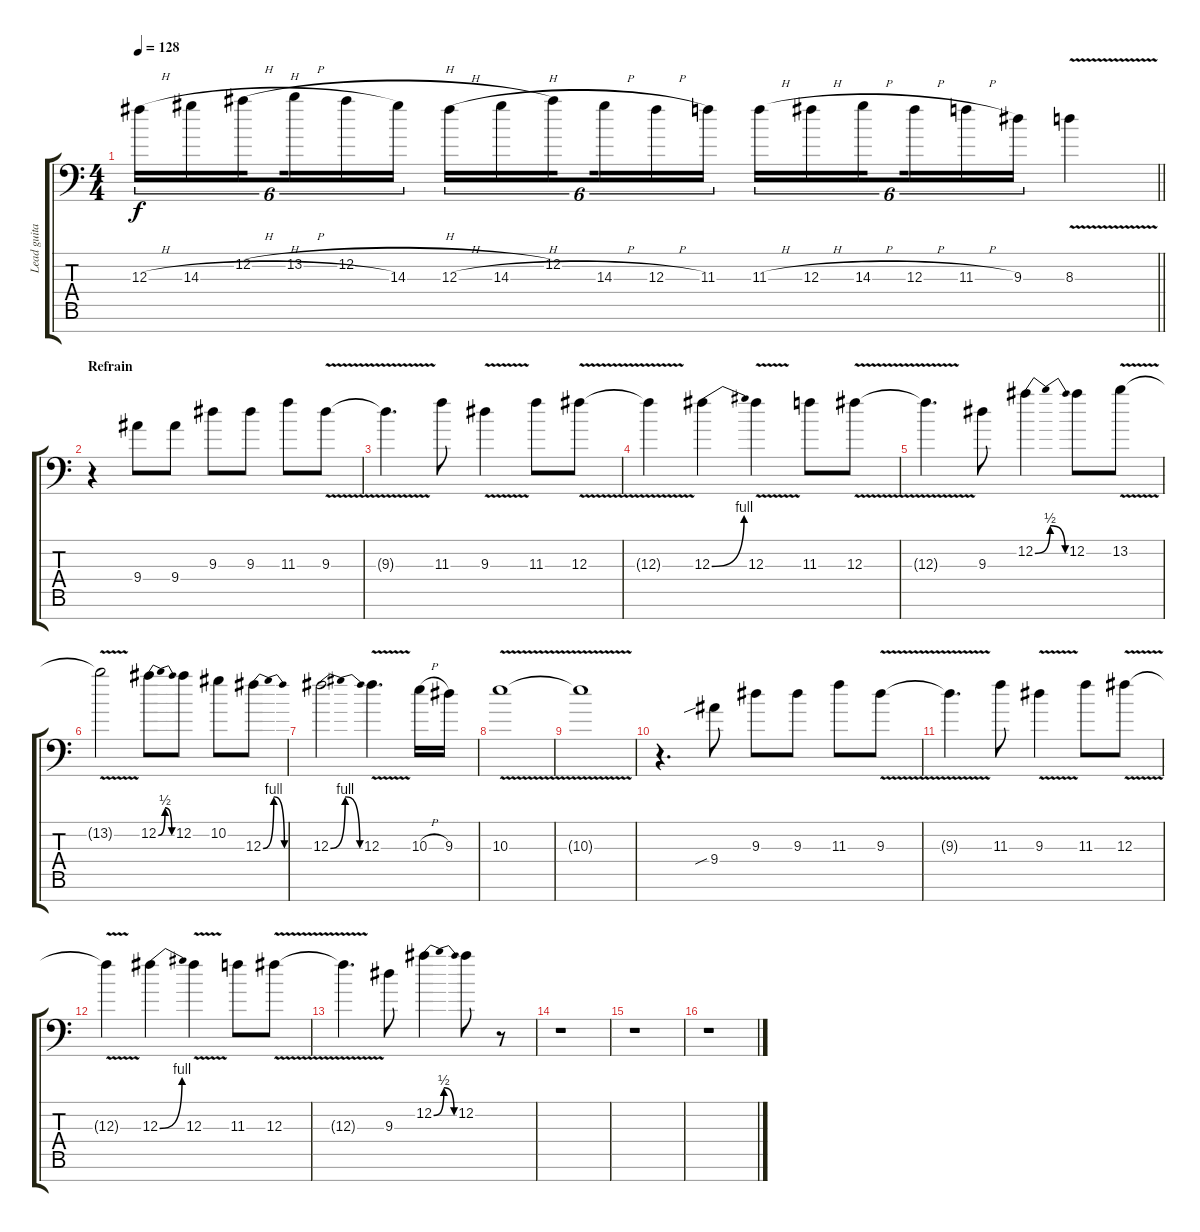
\track ("Lead guitar 2" "Lead guita") {instrument overdrivenguitar}
\staff {score tabs}
\tuning (Eb4 Bb3 Gb3 Db3 Ab2 Eb2 Bb1) {hide}
\ts (4 4)
\tempo 128
\clef f4
\barLineRight lightlight
\ks c
12.3{h}.16{tu (6 4) dy f} 14.3{h}.16{tu (6 4)} 12.2{h}.16{tu (6 4) beam splitsecondary} 13.2{h}.16{tu (6 4)} 12.2{h}.16{tu (6 4)} 14.3.16{tu (6 4)} 12.3{h}.16{tu (6 4)} 14.3{h}.16{tu (6 4)} 12.2.16{tu (6 4) beam splitsecondary} 14.3{h}.16{tu (6 4)} 12.3{h}.16{tu (6 4)} 11.3.16{tu (6 4)} 11.3{h}.16{tu (6 4)} 12.3{h}.16{tu (6 4)} 14.3{h}.16{tu (6 4) beam splitsecondary} 12.3{h}.16{tu (6 4)} 11.3{h}.16{tu (6 4)} 9.3.16{tu (6 4)} 8.3{v}.4 |
\section ("" "Refrain")
r.4 9.4.8 9.4.8 9.3.8 9.3.8 11.3.8 9.3{v}.8 |
9.3{t}.4{d} 11.3.8 9.3{v}.4 11.3.8 12.3{v}.8 |
12.3{t}.4 12.3{be (bend 0 0 60 4)}.4 12.3{v}.4 11.3.8 12.3{v}.8 |
12.3{t}.4{d} 9.3.8 12.2{be (bendrelease 0 0 15 2 45 2 60 0)}.4 12.2.8 13.2{v}.8 |
13.2{t}.2 12.2{be (bendrelease 0 0 30 2 45 2 60 0)}.8 12.2.8 10.2.8 12.3{be (bendrelease 0 0 15 4 45 4 60 0)}.8 |
12.3{be (bendrelease 0 0 15 4 45 4 60 0)}.2 12.3{v}.4{d} 10.3{h}.16 9.3.16 |
10.3{v}.1 |
10.3{t}.1 |
r.4{d} 9.4{sib}.8 9.3.8 9.3.8 11.3.8 9.3{v}.8 |
9.3{t}.4{d} 11.3.8 9.3{v}.4 11.3.8 12.3{v}.8 |
12.3{t}.4 12.3{be (bend 0 0 60 4)}.4 12.3{v}.4 11.3.8 12.3{v}.8 |
12.3{t}.4{d} 9.3.8 12.2{be (bendrelease 0 0 15 2 45 2 60 0)}.4 12.2.8 r.8 |
r.1 |
r.1 |
r.1
